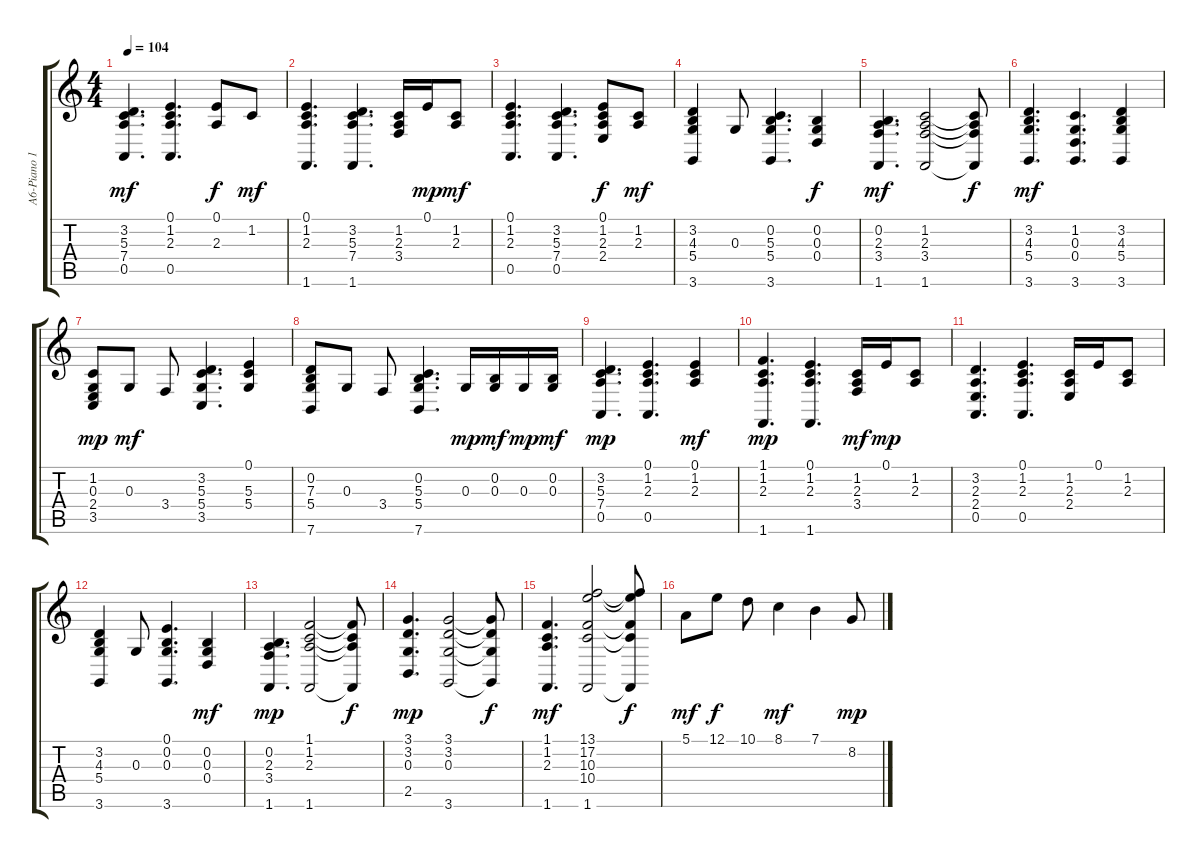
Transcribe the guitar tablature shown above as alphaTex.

\track ("A6-Piano 1w    " "A6-Piano 1") {instrument brightacousticpiano}
\staff {score tabs}
\tuning (E4 B3 G3 D3 A2 E2) {hide}
\ts (4 4)
\tempo 104
\clef g2
\ks c
(3.2 5.3 7.4 0.5).4{d dy mf} (0.1 1.2 2.3 0.5).4{d} (0.1 2.3).8{dy f} 1.2.8{dy mf} |
(0.1 1.2 2.3 1.6).4{d} (3.2 5.3 7.4 1.6).4{d} (1.2 2.3 3.4).16 0.1.16{dy mp} (1.2 2.3).8{dy mf} |
(0.1 1.2 2.3 0.5).4{d} (3.2 5.3 7.4 0.5).4{d} (0.1 1.2 2.3 2.4).8{dy f} (1.2 2.3).8{dy mf} |
(3.2 4.3 5.4 3.6).4 0.3.8 (0.2 5.3 5.4 3.6).4{d} (0.2 0.3 0.4).4{dy f} |
(0.2 2.3 3.4 1.6).4{d dy mf} (1.2 2.3 3.4 1.6).2 (1.2{t} 2.3{t} 3.4{t} 1.6{t}).8{dy f} |
(3.2 4.3 5.4 3.6).4{d dy mf} (1.2 0.3 0.4 3.6).4{d} (3.2 4.3 5.4 3.6).4 |
(1.2 0.3 2.4 3.5).8{dy mp} 0.3.8{dy mf} 3.4.8 (3.2 5.3 5.4 3.5).4{d} (0.1 5.3 5.4).4 |
(0.2 7.3 5.4 7.6).8 0.3.8 3.4.8 (0.2 5.3 5.4 7.6).4{d} 0.3.16{dy mp} (0.2 0.3).16{dy mf} 0.3.16{dy mp} (0.2 0.3).16{dy mf} |
(3.2 5.3 7.4 0.5).4{d dy mp} (0.1 1.2 2.3 0.5).4{d} (0.1 1.2 2.3).4{dy mf} |
(1.1 1.2 2.3 1.6).4{d dy mp} (0.1 1.2 2.3 1.6).4{d} (1.2 2.3 3.4).16{dy mf} 0.1.16{dy mp} (1.2 2.3).8 |
(3.2 2.3 2.4 0.5).4{d} (0.1 1.2 2.3 0.5).4{d} (1.2 2.3 2.4).16 0.1.16 (1.2 2.3).8 |
(3.2 4.3 5.4 3.6).4 0.3.8 (0.1 0.2 0.3 3.6).4{d} (0.2 0.3 0.4).4{dy mf} |
(0.2 2.3 3.4 1.6).4{d dy mp} (1.1 1.2 2.3 1.6).2 (1.1{t} 1.2{t} 2.3{t} 1.6{t}).8{dy f} |
(3.1 3.2 0.3 2.5).4{d dy mp} (3.1 3.2 0.3 3.6).2 (3.1{t} 3.2{t} 0.3{t} 3.6{t}).8{dy f} |
(1.1 1.2 2.3 1.6).4{d dy mf} (13.1 17.2 10.3 10.4 1.6).2 (13.1{t} 17.2{t} 10.3{t} 10.4{t} 1.6{t}).8{dy f} |
5.1.8{dy mf} 12.1.8{dy f} 10.1.8 8.1.4{dy mf} 7.1.4 8.2.8{dy mp}
